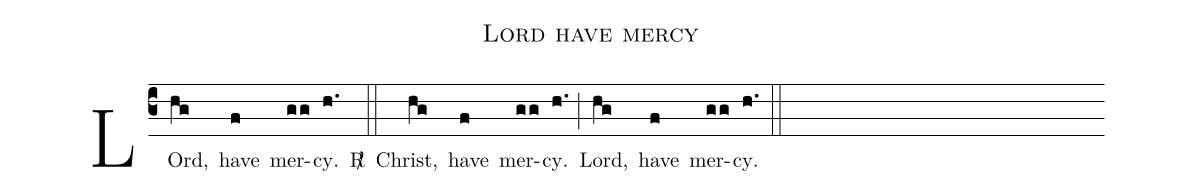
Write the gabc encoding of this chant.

name: Lord have mercy;
%%
(c3) LOrd,(hg) have(f) mer(gg)cy.(h.) <sp>R/</sp>(::)
Christ,(hg) have(f) mer(gg)cy.(h.) (;)
Lord,(hg) have(f) mer(gg)cy.(h.) (::)
